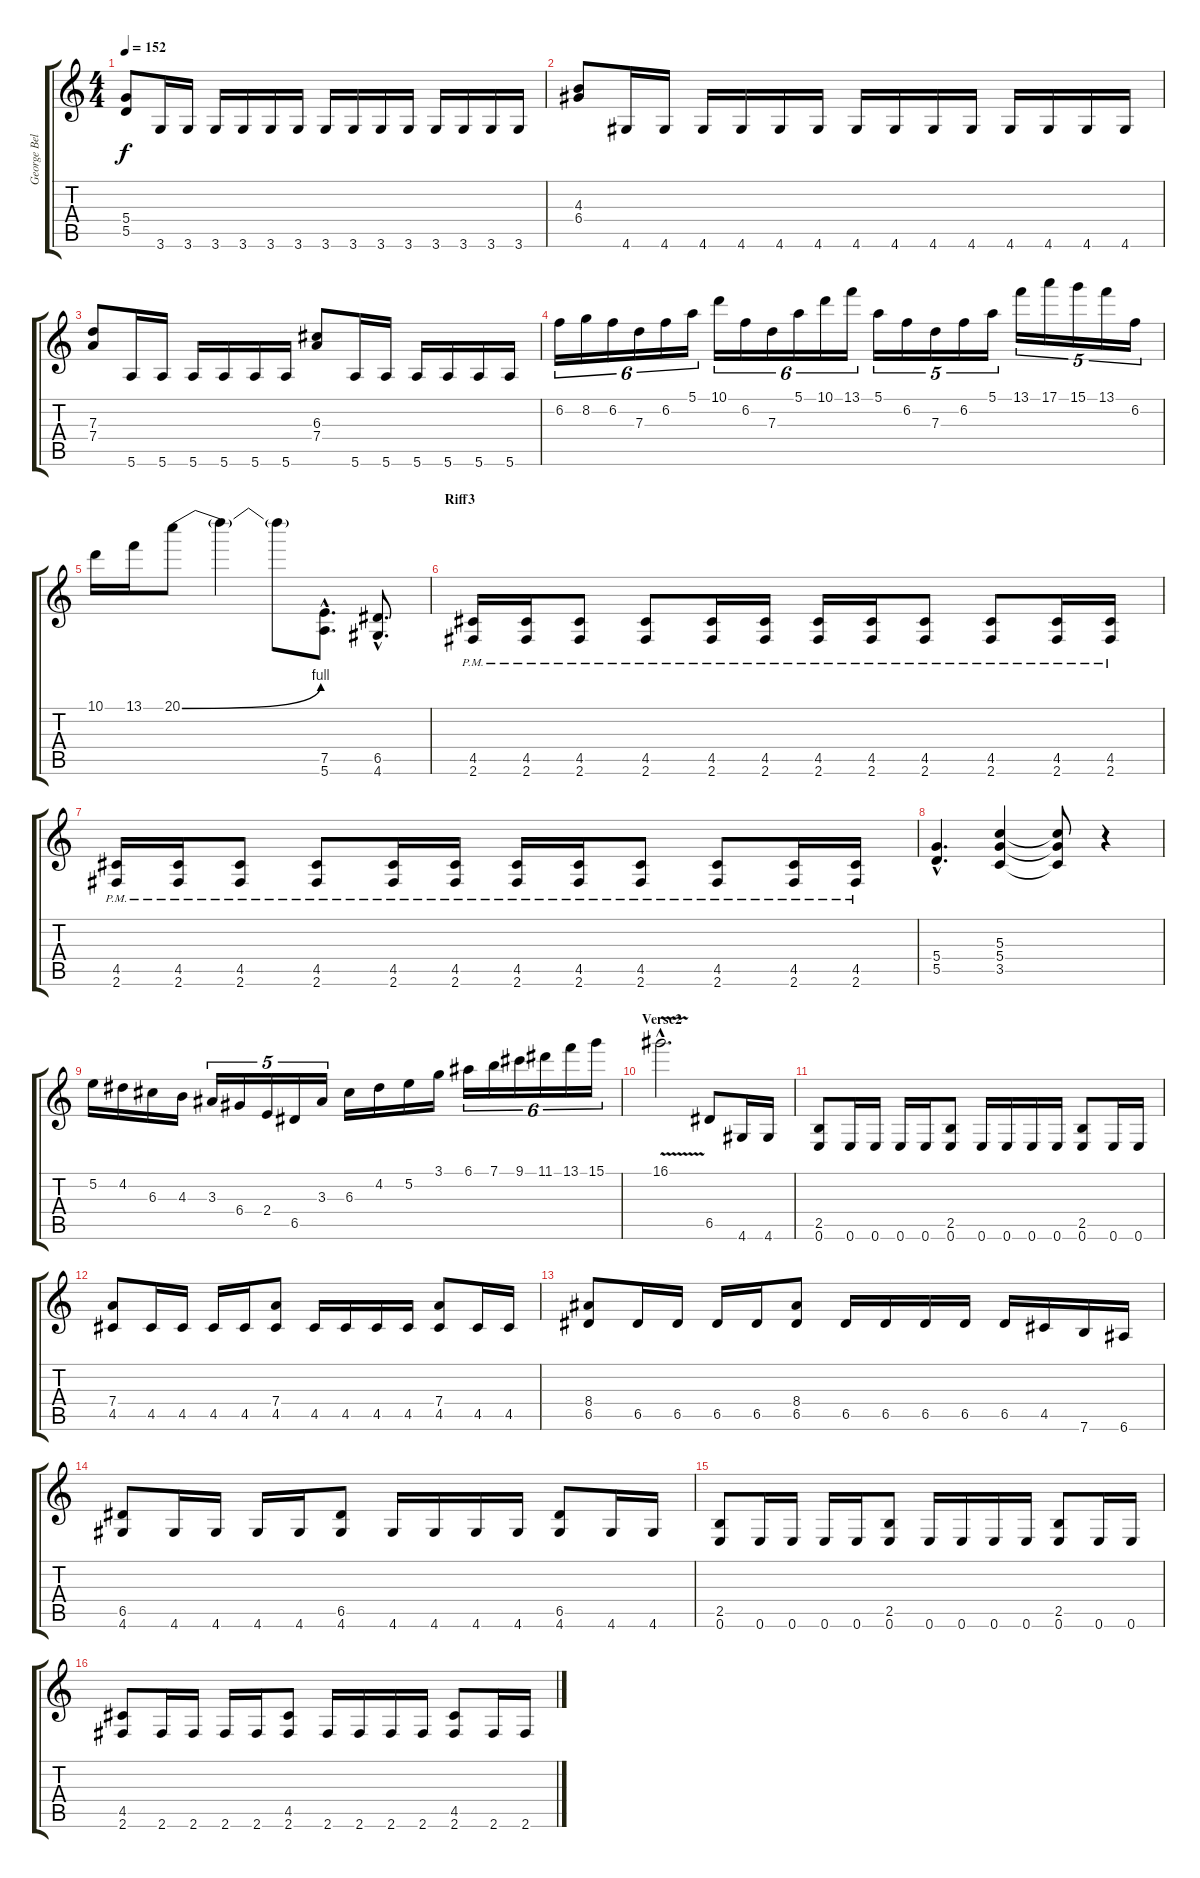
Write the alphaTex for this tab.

\track ("George Bellas" "George Bel") {instrument overdrivenguitar}
\staff {score tabs}
\tuning (E4 B3 G3 D3 A2 E2) {hide}
\ts (4 4)
\tempo 152
\clef g2
\ks c
(5.4 5.5).8{dy f} 3.6.16 3.6.16 3.6.16 3.6.16 3.6.16 3.6.16 3.6.16 3.6.16 3.6.16 3.6.16 3.6.16 3.6.16 3.6.16 3.6.16 |
(4.3 6.4).8 4.6.16 4.6.16 4.6.16 4.6.16 4.6.16 4.6.16 4.6.16 4.6.16 4.6.16 4.6.16 4.6.16 4.6.16 4.6.16 4.6.16 |
(7.3 7.4).8 5.6.16 5.6.16 5.6.16 5.6.16 5.6.16 5.6.16 (6.3 7.4).8 5.6.16 5.6.16 5.6.16 5.6.16 5.6.16 5.6.16 |
6.2.16{tu (6 4)} 8.2.16{tu (6 4)} 6.2.16{tu (6 4)} 7.3.16{tu (6 4)} 6.2.16{tu (6 4)} 5.1.16{tu (6 4)} 10.1.16{tu (6 4)} 6.2.16{tu (6 4)} 7.3.16{tu (6 4)} 5.1.16{tu (6 4)} 10.1.16{tu (6 4)} 13.1.16{tu (6 4)} 5.1.16{tu (5 4)} 6.2.16{tu (5 4)} 7.3.16{tu (5 4)} 6.2.16{tu (5 4)} 5.1.16{tu (5 4)} 13.1.16{tu (5 4)} 17.1.16{tu (5 4)} 15.1.16{tu (5 4)} 13.1.16{tu (5 4)} 6.2.16{tu (5 4)} |
10.1.16 13.1.16 20.1{be (bend 0 0 60 4)}.8 20.1{t}.4 20.1{t}.8 (7.5{hac} 5.6{hac}).8{d} (6.5{hac} 4.6{hac}).8{d} |
\section ("" "Riff3")
(4.5{pm} 2.6).16 (4.5{pm} 2.6).16 (4.5{pm} 2.6).8 (4.5{pm} 2.6).8 (4.5{pm} 2.6).16 (4.5{pm} 2.6).16 (4.5{pm} 2.6).16 (4.5{pm} 2.6).16 (4.5{pm} 2.6).8 (4.5{pm} 2.6).8 (4.5{pm} 2.6).16 (4.5{pm} 2.6).16 |
(4.5{pm} 2.6).16 (4.5{pm} 2.6).16 (4.5{pm} 2.6).8 (4.5{pm} 2.6).8 (4.5{pm} 2.6).16 (4.5{pm} 2.6).16 (4.5{pm} 2.6).16 (4.5{pm} 2.6).16 (4.5{pm} 2.6).8 (4.5{pm} 2.6).8 (4.5{pm} 2.6).16 (4.5{pm} 2.6).16 |
(5.4{hac} 5.5{hac}).4{d} (5.3 5.4 3.5).4 (5.3{t} 5.4{t} 3.5{t}).8 r.4 |
5.2.16 4.2.16 6.3.16 4.3.16 3.3.16{tu (5 4)} 6.4.16{tu (5 4)} 2.4.16{tu (5 4)} 6.5.16{tu (5 4)} 3.3.16{tu (5 4)} 6.3.16 4.2.16 5.2.16 3.1.16 6.1.16{tu (6 4)} 7.1.16{tu (6 4)} 9.1.16{tu (6 4)} 11.1.16{tu (6 4)} 13.1.16{tu (6 4)} 15.1.16{tu (6 4)} |
\section ("" "Verse2")
16.1{v hac}.2{d} 6.5.8 4.6.16 4.6.16 |
(2.5 0.6).8 0.6.16 0.6.16 0.6.16 0.6.16 (2.5 0.6).8 0.6.16 0.6.16 0.6.16 0.6.16 (2.5 0.6).8 0.6.16 0.6.16 |
(7.4 4.5).8 4.5.16 4.5.16 4.5.16 4.5.16 (7.4 4.5).8 4.5.16 4.5.16 4.5.16 4.5.16 (7.4 4.5).8 4.5.16 4.5.16 |
(8.4 6.5).8 6.5.16 6.5.16 6.5.16 6.5.16 (8.4 6.5).8 6.5.16 6.5.16 6.5.16 6.5.16 6.5.16 4.5.16 7.6.16 6.6.16 |
(6.5 4.6).8 4.6.16 4.6.16 4.6.16 4.6.16 (6.5 4.6).8 4.6.16 4.6.16 4.6.16 4.6.16 (6.5 4.6).8 4.6.16 4.6.16 |
(2.5 0.6).8 0.6.16 0.6.16 0.6.16 0.6.16 (2.5 0.6).8 0.6.16 0.6.16 0.6.16 0.6.16 (2.5 0.6).8 0.6.16 0.6.16 |
(4.5 2.6).8 2.6.16 2.6.16 2.6.16 2.6.16 (4.5 2.6).8 2.6.16 2.6.16 2.6.16 2.6.16 (4.5 2.6).8 2.6.16 2.6.16
